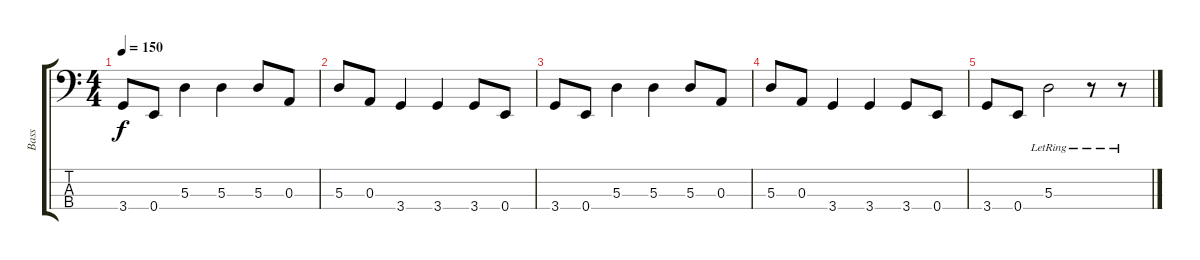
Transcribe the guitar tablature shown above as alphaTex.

\track ("Bass" "Bass") {instrument electricbassfinger}
\staff {score tabs}
\tuning (G2 D2 A1 E1) {hide}
\ts (4 4)
\tempo 150
\clef f4
\ks c
3.4.8{dy f} 0.4.8 5.3.4 5.3.4 5.3.8 0.3.8 |
5.3.8 0.3.8 3.4.4 3.4.4 3.4.8 0.4.8 |
3.4.8 0.4.8 5.3.4 5.3.4 5.3.8 0.3.8 |
5.3.8 0.3.8 3.4.4 3.4.4 3.4.8 0.4.8 |
3.4.8 0.4.8 5.3{lr}.2 r.8 r.8
